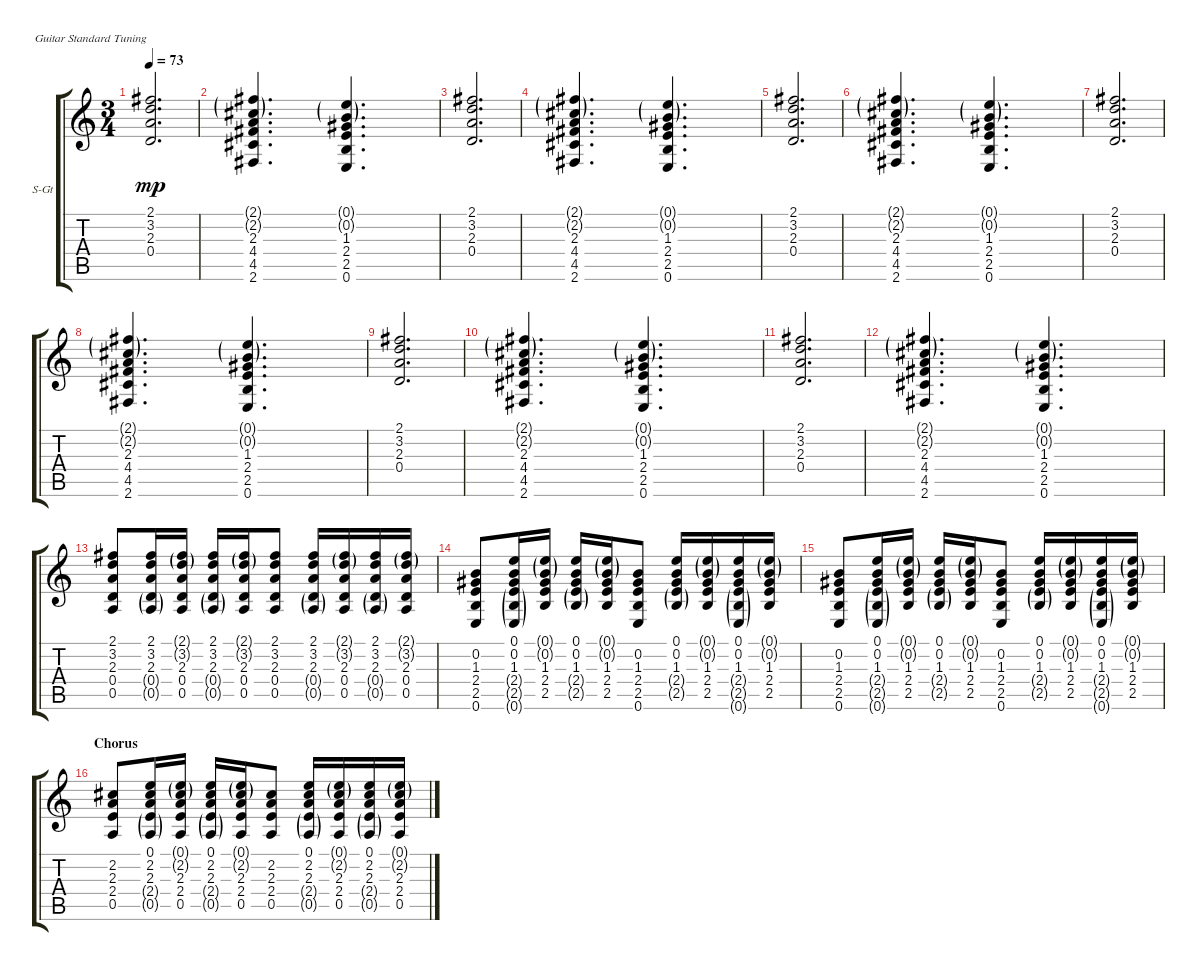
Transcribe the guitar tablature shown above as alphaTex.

\defaultSystemsLayout 4
\bracketExtendMode groupsimilarinstruments
\firstSystemTrackNameOrientation horizontal
\otherSystemsTrackNameOrientation horizontal
\track ("Steel Guitar" "S-Gt") {instrument acousticguitarsteel}
\staff {score tabs}
\tuning (E4 B3 G3 D3 A2 E2)
\ts (3 4)
\tempo 73
\clef g2
\ks c
(2.3 3.2 2.1 0.4).2{d dy mp} |
(2.6 4.5 4.4 2.3 2.2{g} 2.1{g}).4{d} (0.6 2.5 2.4 1.3 0.2{g} 0.1{g}).4{d} |
(2.3 3.2 2.1 0.4).2{d} |
(2.6 4.5 4.4 2.3 2.2{g} 2.1{g}).4{d} (0.6 2.5 2.4 1.3 0.2{g} 0.1{g}).4{d} |
(2.3 3.2 2.1 0.4).2{d} |
(2.6 4.5 4.4 2.3 2.2{g} 2.1{g}).4{d} (0.6 2.5 2.4 1.3 0.2{g} 0.1{g}).4{d} |
(2.3 3.2 2.1 0.4).2{d} |
(2.6 4.5 4.4 2.3 2.2{g} 2.1{g}).4{d} (0.6 2.5 2.4 1.3 0.2{g} 0.1{g}).4{d} |
(2.3 3.2 2.1 0.4).2{d} |
(2.6 4.5 4.4 2.3 2.2{g} 2.1{g}).4{d} (0.6 2.5 2.4 1.3 0.2{g} 0.1{g}).4{d} |
(2.3 3.2 2.1 0.4).2{d} |
(2.6 4.5 4.4 2.3 2.2{g} 2.1{g}).4{d} (0.6 2.5 2.4 1.3 0.2{g} 0.1{g}).4{d} |
(0.5 0.4 2.3 3.2 2.1).8 (2.3 3.2 2.1 0.5{g} 0.4{g}).16 (0.5 0.4 2.3 3.2{g} 2.1{g}).16 (3.2 2.3 2.1 0.4{g} 0.5{g}).16 (0.5 0.4 2.3 3.2{g} 2.1{g}).16 (0.5 0.4 2.3 3.2 2.1).8 (2.3 3.2 2.1 0.5{g} 0.4{g}).16 (0.5 0.4 2.3 3.2{g} 2.1{g}).16 (3.2 2.3 2.1 0.4{g} 0.5{g}).16 (0.5 0.4 2.3 3.2{g} 2.1{g}).16 |
(2.5 2.4 1.3 0.2 0.6).8 (1.3 0.2 0.1 2.5{g} 2.4{g} 0.6{g}).16 (2.5 2.4 1.3 0.2{g} 0.1{g}).16 (0.2 1.3 0.1 2.4{g} 2.5{g}).16 (2.5 2.4 1.3 0.2{g} 0.1{g}).16 (2.5 2.4 1.3 0.2 0.6).8 (1.3 0.2 0.1 2.5{g} 2.4{g}).16 (2.5 2.4 1.3 0.2{g} 0.1{g}).16 (0.2 1.3 0.1 2.4{g} 2.5{g} 0.6{g}).16 (2.5 2.4 1.3 0.2{g} 0.1{g}).16 |
(2.5 2.4 1.3 0.2 0.6).8 (1.3 0.2 0.1 2.5{g} 2.4{g} 0.6{g}).16 (2.5 2.4 1.3 0.2{g} 0.1{g}).16 (0.2 1.3 0.1 2.4{g} 2.5{g}).16 (2.5 2.4 1.3 0.2{g} 0.1{g}).16 (2.5 2.4 1.3 0.2 0.6).8 (1.3 0.2 0.1 2.5{g} 2.4{g}).16 (2.5 2.4 1.3 0.2{g} 0.1{g}).16 (0.2 1.3 0.1 2.4{g} 2.5{g} 0.6{g}).16 (2.5 2.4 1.3 0.2{g} 0.1{g}).16 |
\section ("" "Chorus")
(0.5 2.4 2.3 2.2).8 (2.3 2.2 0.1 0.5{g} 2.4{g}).16 (0.5 2.4 2.3 2.2{g} 0.1{g}).16 (2.2 2.3 0.1 2.4{g} 0.5{g}).16 (0.5 2.4 2.3 2.2{g} 0.1{g}).16 (0.5 2.4 2.3 2.2).8 (2.3 2.2 0.1 0.5{g} 2.4{g}).16 (0.5 2.4 2.3 2.2{g} 0.1{g}).16 (2.2 2.3 0.1 2.4{g} 0.5{g}).16 (0.5 2.4 2.3 2.2{g} 0.1{g}).16
